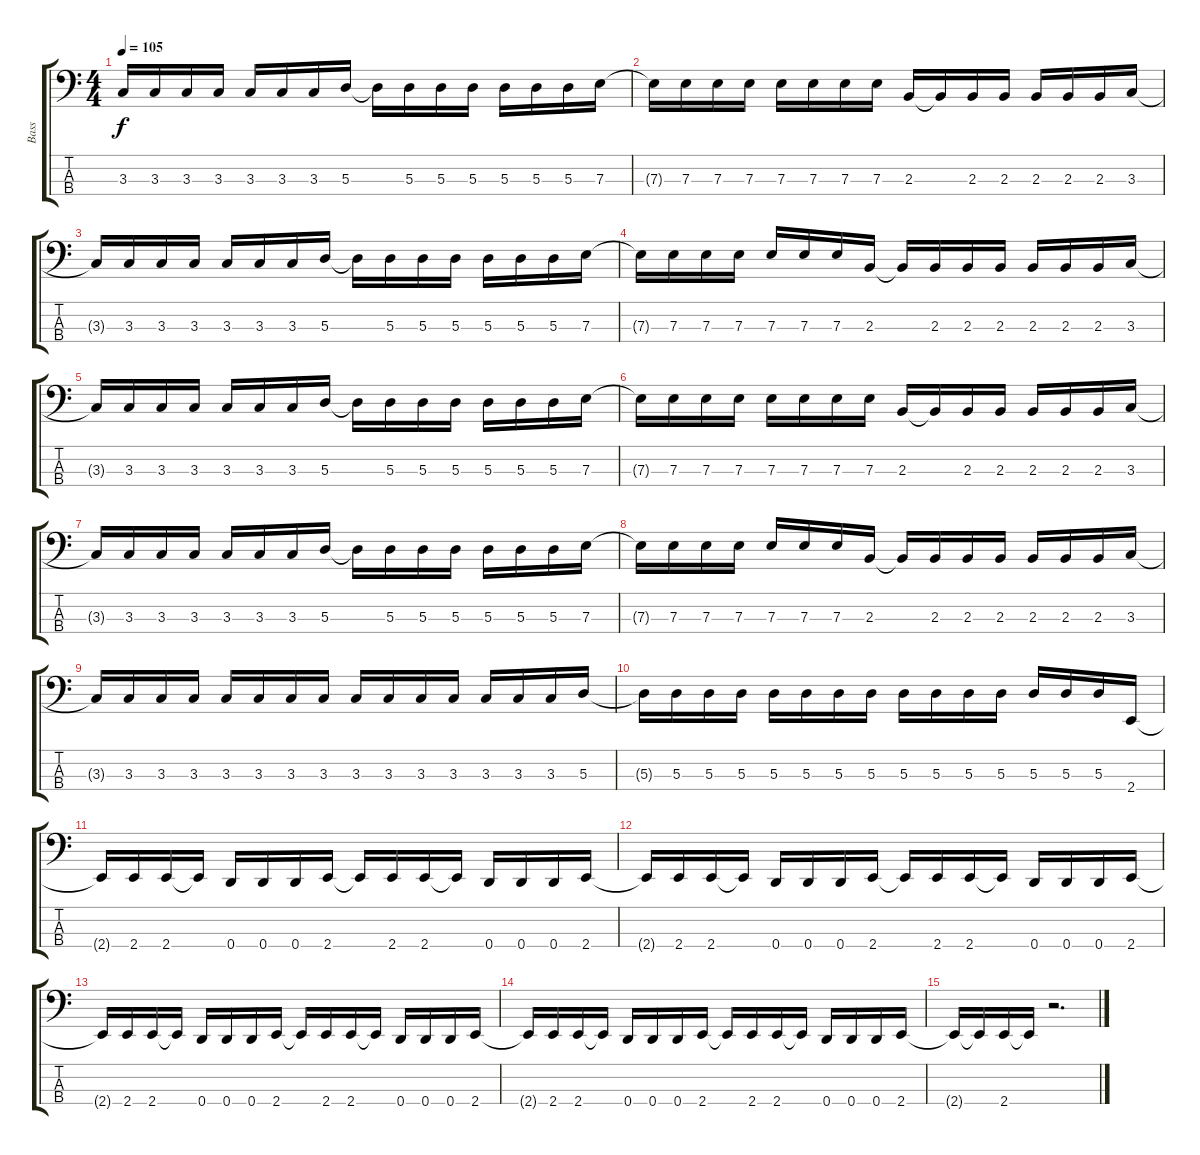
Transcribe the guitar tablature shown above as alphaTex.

\track ("Bass" "Bass") {instrument electricbassfinger}
\staff {score tabs}
\tuning (G2 D2 A1 D1) {hide}
\ts (4 4)
\tempo 105
\clef f4
\ks c
3.3{t}.16{dy f} 3.3.16 3.3.16 3.3.16 3.3.16 3.3.16 3.3.16 5.3.16 5.3{t}.16 5.3.16 5.3.16 5.3.16 5.3.16 5.3.16 5.3.16 7.3.16 |
7.3{t}.16 7.3.16 7.3.16 7.3.16 7.3.16 7.3.16 7.3.16 7.3.16 2.3.16 2.3{t}.16 2.3.16 2.3.16 2.3.16 2.3.16 2.3.16 3.3.16 |
3.3{t}.16 3.3.16 3.3.16 3.3.16 3.3.16 3.3.16 3.3.16 5.3.16 5.3{t}.16 5.3.16 5.3.16 5.3.16 5.3.16 5.3.16 5.3.16 7.3.16 |
7.3{t}.16 7.3.16 7.3.16 7.3.16 7.3.16 7.3.16 7.3.16 2.3.16 2.3{t}.16 2.3.16 2.3.16 2.3.16 2.3.16 2.3.16 2.3.16 3.3.16 |
3.3{t}.16 3.3.16 3.3.16 3.3.16 3.3.16 3.3.16 3.3.16 5.3.16 5.3{t}.16 5.3.16 5.3.16 5.3.16 5.3.16 5.3.16 5.3.16 7.3.16 |
7.3{t}.16 7.3.16 7.3.16 7.3.16 7.3.16 7.3.16 7.3.16 7.3.16 2.3.16 2.3{t}.16 2.3.16 2.3.16 2.3.16 2.3.16 2.3.16 3.3.16 |
3.3{t}.16 3.3.16 3.3.16 3.3.16 3.3.16 3.3.16 3.3.16 5.3.16 5.3{t}.16 5.3.16 5.3.16 5.3.16 5.3.16 5.3.16 5.3.16 7.3.16 |
7.3{t}.16 7.3.16 7.3.16 7.3.16 7.3.16 7.3.16 7.3.16 2.3.16 2.3{t}.16 2.3.16 2.3.16 2.3.16 2.3.16 2.3.16 2.3.16 3.3.16 |
3.3{t}.16 3.3.16 3.3.16 3.3.16 3.3.16 3.3.16 3.3.16 3.3.16 3.3.16 3.3.16 3.3.16 3.3.16 3.3.16 3.3.16 3.3.16 5.3.16 |
5.3{t}.16 5.3.16 5.3.16 5.3.16 5.3.16 5.3.16 5.3.16 5.3.16 5.3.16 5.3.16 5.3.16 5.3.16 5.3.16 5.3.16 5.3.16 2.4.16 |
2.4{t}.16 2.4.16 2.4.16 2.4{t}.16 0.4.16 0.4.16 0.4.16 2.4.16 2.4{t}.16 2.4.16 2.4.16 2.4{t}.16 0.4.16 0.4.16 0.4.16 2.4.16 |
2.4{t}.16 2.4.16 2.4.16 2.4{t}.16 0.4.16 0.4.16 0.4.16 2.4.16 2.4{t}.16 2.4.16 2.4.16 2.4{t}.16 0.4.16 0.4.16 0.4.16 2.4.16 |
2.4{t}.16 2.4.16 2.4.16 2.4{t}.16 0.4.16 0.4.16 0.4.16 2.4.16 2.4{t}.16 2.4.16 2.4.16 2.4{t}.16 0.4.16 0.4.16 0.4.16 2.4.16 |
2.4{t}.16 2.4.16 2.4.16 2.4{t}.16 0.4.16 0.4.16 0.4.16 2.4.16 2.4{t}.16 2.4.16 2.4.16 2.4{t}.16 0.4.16 0.4.16 0.4.16 2.4.16 |
2.4{t}.16 2.4{t}.16 2.4.16 2.4{t}.16 r.2{d}
